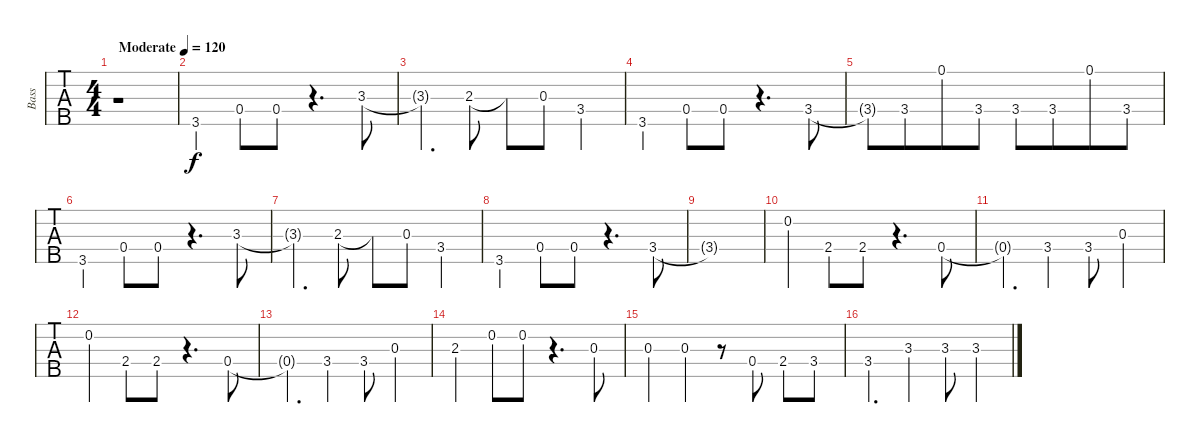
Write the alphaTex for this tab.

\track ("Bass" "Bass") {instrument electricbassfinger}
\staff {tabs}
\tuning (G2 D2 A1 E1 B0) {hide}
\ts (4 4)
\tempo (120 "Moderate")
\clef f4
\ks d
r.1{dy f instrument electricbassfinger} |
3.5.4 0.4.8 0.4.8 r.4{d} 3.3.8 |
3.3{t}.4{d} 2.3.8 2.3{t}.8 0.3.8 3.4.4 |
3.5.4 0.4.8 0.4.8 r.4{d} 3.4.8 |
3.4{t}.8 3.4.8{beam merge} 0.1.8 3.4.8 3.4.8 3.4.8{beam merge} 0.1.8 3.4.8 |
3.5.4 0.4.8 0.4.8 r.4{d} 3.3.8 |
3.3{t}.4{d} 2.3.8 2.3{t}.8 0.3.8 3.4.4 |
3.5.4 0.4.8 0.4.8 r.4{d} 3.4.8 |
3.4{t}.1 |
0.2.4 2.4.8 2.4.8 r.4{d} 0.4.8 |
0.4{t}.4{d} 3.4.4 3.4.8 0.3.4 |
0.2.4 2.4.8 2.4.8 r.4{d} 0.4.8 |
0.4{t}.4{d} 3.4.4 3.4.8 0.3.4 |
2.3.4 0.2.8 0.2.8 r.4{d} 0.3.8 |
0.3.4 0.3.4 r.8 0.4.8 2.4.8 3.4.8 |
3.4.4{d} 3.3.4 3.3.8 3.3.4
